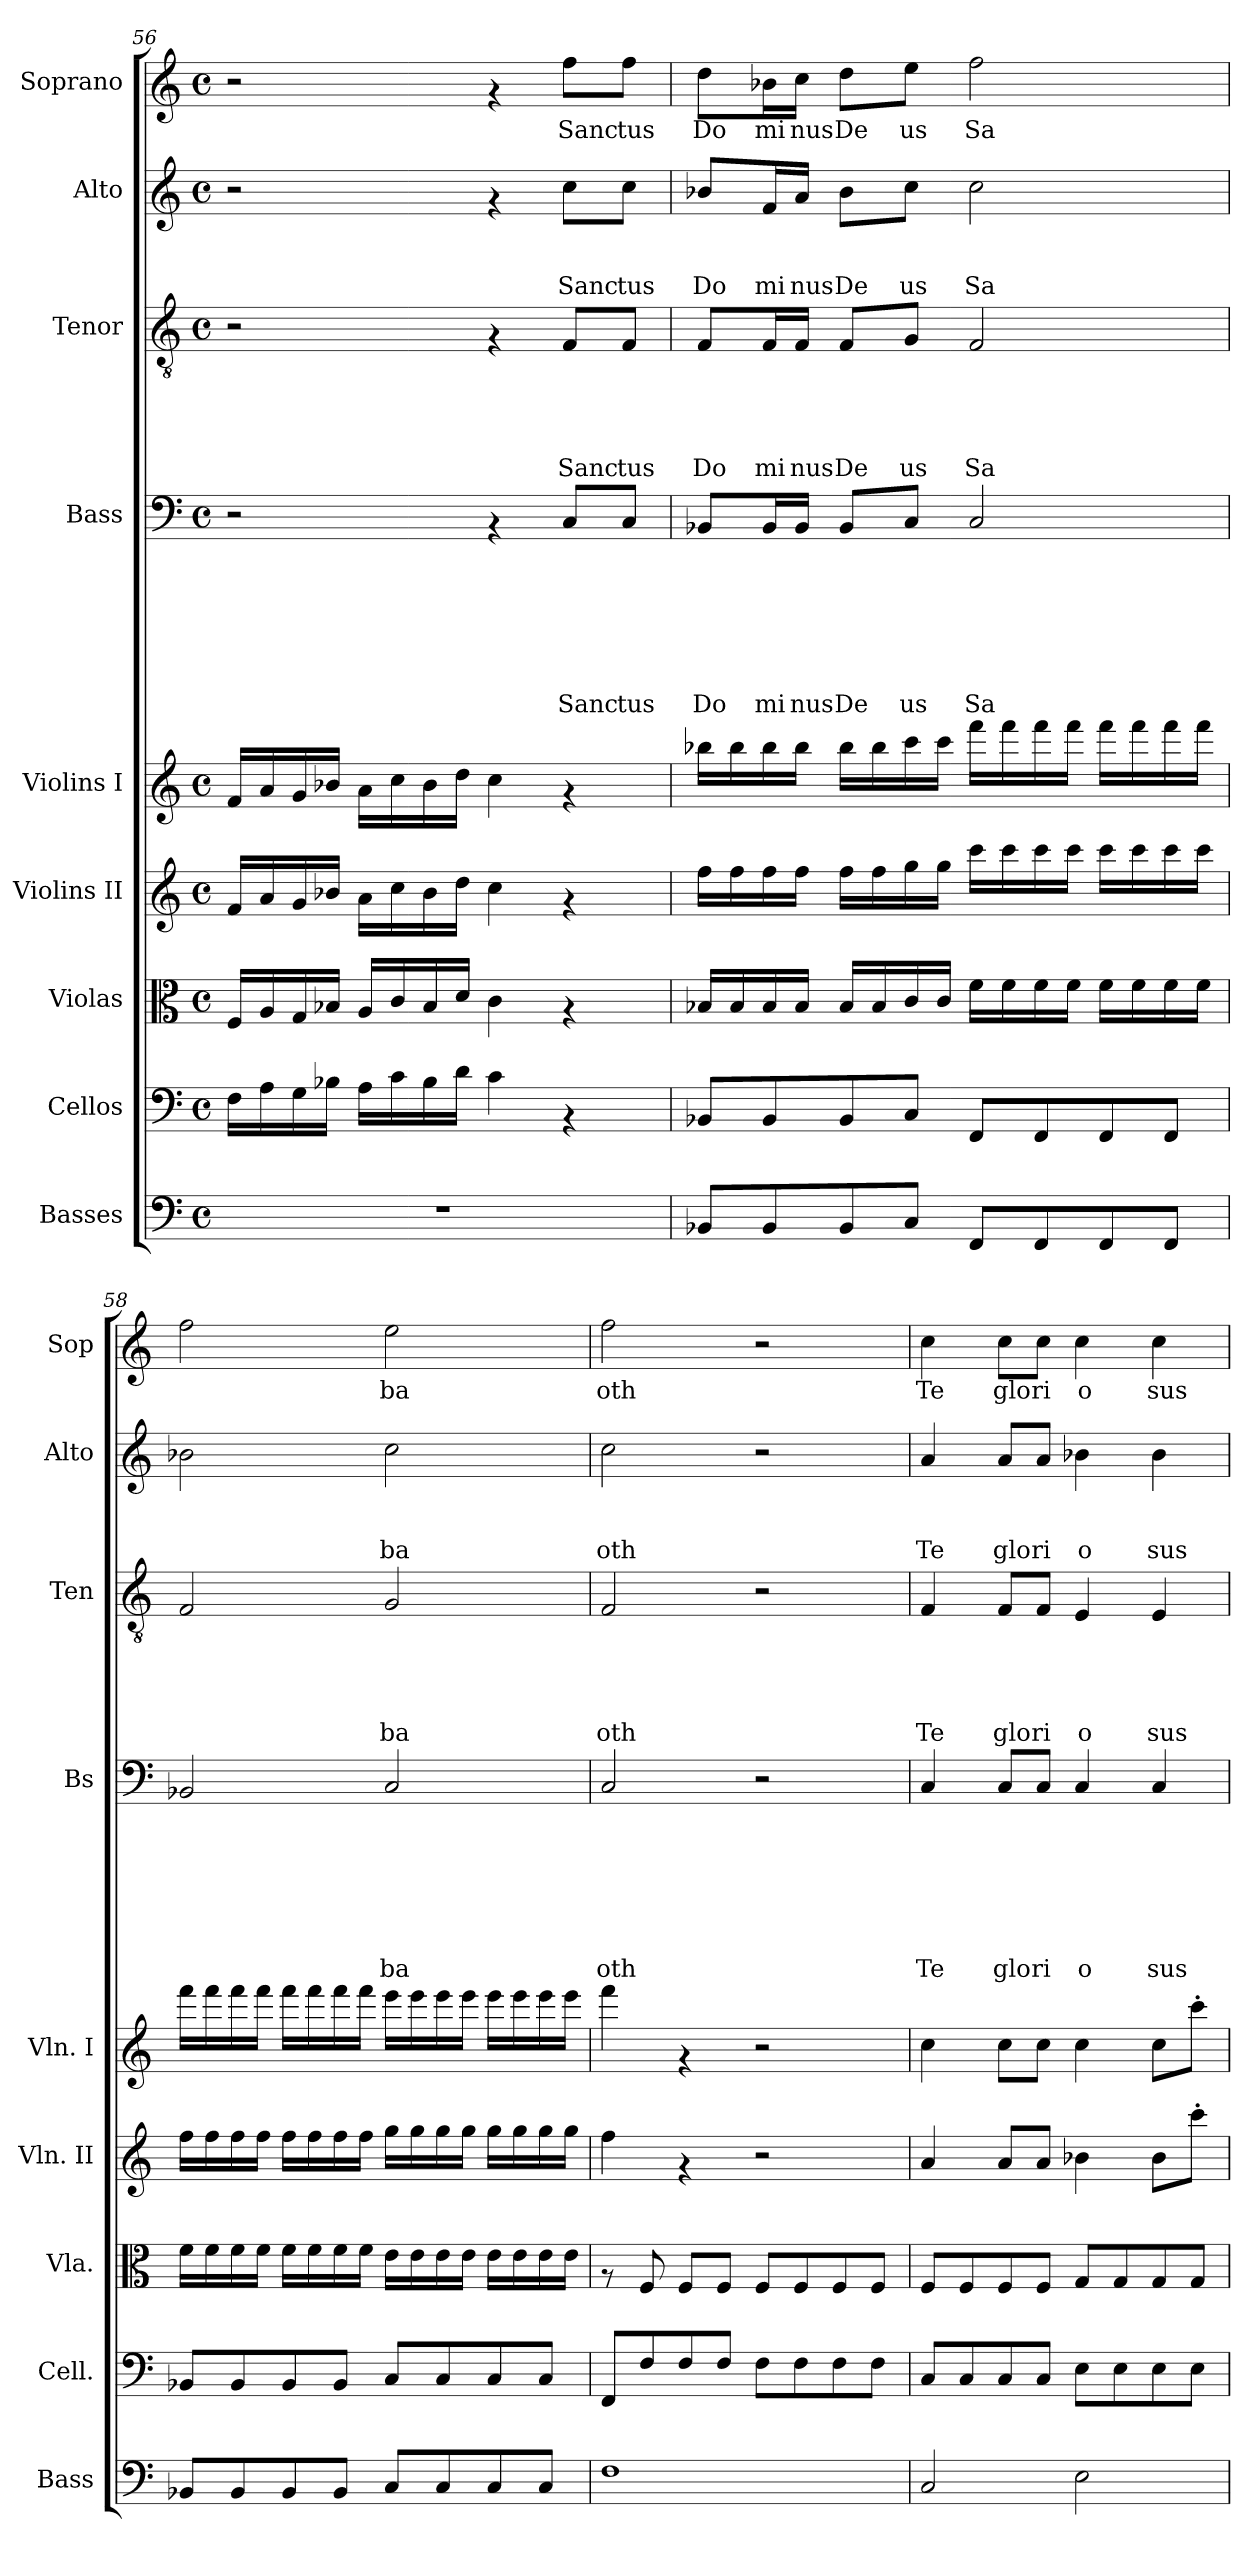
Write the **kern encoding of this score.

**kern	**kern	**kern	**kern	**kern	**kern	**text	**text	**text	**text	**text	**text	**text	**kern	**text	**text	**text	**text	**text	**kern	**text	**text	**text	**kern	**text
*part9	*part8	*part7	*part6	*part5	*part4	*part4	*part4	*part4	*part4	*part4	*part4	*part4	*part3	*part3	*part3	*part3	*part3	*part3	*part2	*part2	*part2	*part2	*part1	*part1
*staff9	*staff8	*staff7	*staff6	*staff5	*staff4	*staff4	*staff4	*staff4	*staff4	*staff4	*staff4	*staff4	*staff3	*staff3	*staff3	*staff3	*staff3	*staff3	*staff2	*staff2	*staff2	*staff2	*staff1	*staff1
*I"Basses	*I"Cellos	*I"Violas	*I"Violins II	*I"Violins I	*I"Bass	*	*	*	*	*	*	*	*I"Tenor	*	*	*	*	*	*I"Alto	*	*	*	*I"Soprano	*
*I'Bass	*I'Cell.	*I'Vla.	*I'Vln. II	*I'Vln. I	*I'Bs	*	*	*	*	*	*	*	*I'Ten	*	*	*	*	*	*I'Alto	*	*	*	*I'Sop	*
*clefF4	*clefF4	*clefC3	*clefG2	*clefG2	*clefF4	*	*	*	*	*	*	*	*clefGv2	*	*	*	*	*	*clefG2	*	*	*	*clefG2	*
*ITrd7c12	*	*	*	*	*	*	*	*	*	*	*	*	*	*	*	*	*	*	*	*	*	*	*	*
*k[]	*k[]	*k[]	*k[]	*k[]	*k[]	*	*	*	*	*	*	*	*k[]	*	*	*	*	*	*k[]	*	*	*	*k[]	*
*C:	*C:	*C:	*C:	*C:	*C:	*	*	*	*	*	*	*	*C:	*	*	*	*	*	*C:	*	*	*	*C:	*
*M4/4	*M4/4	*M4/4	*M4/4	*M4/4	*M4/4	*	*	*	*	*	*	*	*M4/4	*	*	*	*	*	*M4/4	*	*	*	*M4/4	*
*met(c)	*met(c)	*met(c)	*met(c)	*met(c)	*met(c)	*	*	*	*	*	*	*	*met(c)	*	*	*	*	*	*met(c)	*	*	*	*met(c)	*
=56	=56	=56	=56	=56	=56	=56	=56	=56	=56	=56	=56	=56	=56	=56	=56	=56	=56	=56	=56	=56	=56	=56	=56	=56
1r	16F\LL	16F/LL	16f/LL	16f/LL	2r	.	.	.	.	.	.	.	2r	.	.	.	.	.	2r	.	.	.	2r	.
.	16A\	16A/	16a/	16a/	.	.	.	.	.	.	.	.	.	.	.	.	.	.	.	.	.	.	.	.
.	16G\	16G/	16g/	16g/	.	.	.	.	.	.	.	.	.	.	.	.	.	.	.	.	.	.	.	.
.	16B-X\JJ	16B-X/JJ	16b-X/JJ	16b-X/JJ	.	.	.	.	.	.	.	.	.	.	.	.	.	.	.	.	.	.	.	.
.	16A\LL	16A/LL	16a\LL	16a\LL	.	.	.	.	.	.	.	.	.	.	.	.	.	.	.	.	.	.	.	.
.	16c\	16c/	16cc\	16cc\	.	.	.	.	.	.	.	.	.	.	.	.	.	.	.	.	.	.	.	.
.	16B-\	16B-/	16b-\	16b-\	.	.	.	.	.	.	.	.	.	.	.	.	.	.	.	.	.	.	.	.
.	16d\JJ	16d/JJ	16dd\JJ	16dd\JJ	.	.	.	.	.	.	.	.	.	.	.	.	.	.	.	.	.	.	.	.
.	4c\	4c\	4cc\	4cc\	4rAA	.	.	.	.	.	.	.	4rF	.	.	.	.	.	4rf	.	.	.	4rf	.
!	!	!	!	!	!	!	!	!	!	!	!	!LO:LY:b	!	!	!	!	!	!LO:LY:b	!	!	!	!LO:LY:b	!	!LO:LY:b
.	4rAA	4rG	4rf	4rf	8C/L	.	.	.	.	.	.	Sanc	8F/L	.	.	.	.	Sanc	8cc\L	.	.	Sanc	8ff\L	Sanc
!	!	!	!	!	!	!	!	!	!	!	!	!LO:LY:b	!	!	!	!	!	!LO:LY:b	!	!	!	!LO:LY:b	!	!LO:LY:b
.	.	.	.	.	8C/J	.	.	.	.	.	.	tus	8F/J	.	.	.	.	tus	8cc\J	.	.	tus	8ff\J	tus
=57	=57	=57	=57	=57	=57	=57	=57	=57	=57	=57	=57	=57	=57	=57	=57	=57	=57	=57	=57	=57	=57	=57	=57	=57
!	!	!	!	!	!	!	!	!	!	!	!	!LO:LY:b	!	!	!	!	!	!LO:LY:b	!	!	!	!LO:LY:b	!	!LO:LY:b
8BBB-X/L	8BB-X/L	16B-X/LL	16ff\LL	16bb-X\LL	8BB-X/L	.	.	.	.	.	.	Do	8F/L	.	.	.	.	Do	8b-X/L	.	.	Do	8dd\L	Do
.	.	16B-/	16ff\	16bb-\	.	.	.	.	.	.	.	.	.	.	.	.	.	.	.	.	.	.	.	.
!	!	!	!	!	!	!	!	!	!	!	!	!LO:LY:b	!	!	!	!	!	!LO:LY:b	!	!	!	!LO:LY:b	!	!LO:LY:b
8BBB-/	8BB-/	16B-/	16ff\	16bb-\	16BB-/L	.	.	.	.	.	.	mi	16F/L	.	.	.	.	mi	16f/L	.	.	mi	16b-X\L	mi
!	!	!	!	!	!	!	!	!	!	!	!	!LO:LY:b	!	!	!	!	!	!LO:LY:b	!	!	!	!LO:LY:b	!	!LO:LY:b
.	.	16B-/JJ	16ff\JJ	16bb-\JJ	16BB-/JJ	.	.	.	.	.	.	nus	16F/JJ	.	.	.	.	nus	16a/JJ	.	.	nus	16cc\JJ	nus
!	!	!	!	!	!	!	!	!	!	!	!	!LO:LY:b	!	!	!	!	!	!LO:LY:b	!	!	!	!LO:LY:b	!	!LO:LY:b
8BBB-/	8BB-/	16B-/LL	16ff\LL	16bb-\LL	8BB-/L	.	.	.	.	.	.	De	8F/L	.	.	.	.	De	8b-\L	.	.	De	8dd\L	De
.	.	16B-/	16ff\	16bb-\	.	.	.	.	.	.	.	.	.	.	.	.	.	.	.	.	.	.	.	.
!	!	!	!	!	!	!	!	!	!	!	!	!LO:LY:b	!	!	!	!	!	!LO:LY:b	!	!	!	!LO:LY:b	!	!LO:LY:b
8CC/J	8C/J	16c/	16gg\	16ccc\	8C/J	.	.	.	.	.	.	us	8G/J	.	.	.	.	us	8cc\J	.	.	us	8ee\J	us
.	.	16c/JJ	16gg\JJ	16ccc\JJ	.	.	.	.	.	.	.	.	.	.	.	.	.	.	.	.	.	.	.	.
!	!	!	!	!	!	!	!	!	!	!	!	!LO:LY:b	!	!	!	!	!	!LO:LY:b	!	!	!	!LO:LY:b	!	!LO:LY:b
8FFF/L	8FF/L	16f\LL	16ccc\LL	16fff\LL	2C/	.	.	.	.	.	.	Sa	2F/	.	.	.	.	Sa	2cc\	.	.	Sa	2ff\	Sa
.	.	16f\	16ccc\	16fff\	.	.	.	.	.	.	.	.	.	.	.	.	.	.	.	.	.	.	.	.
8FFF/	8FF/	16f\	16ccc\	16fff\	.	.	.	.	.	.	.	.	.	.	.	.	.	.	.	.	.	.	.	.
.	.	16f\JJ	16ccc\JJ	16fff\JJ	.	.	.	.	.	.	.	.	.	.	.	.	.	.	.	.	.	.	.	.
8FFF/	8FF/	16f\LL	16ccc\LL	16fff\LL	.	.	.	.	.	.	.	.	.	.	.	.	.	.	.	.	.	.	.	.
.	.	16f\	16ccc\	16fff\	.	.	.	.	.	.	.	.	.	.	.	.	.	.	.	.	.	.	.	.
8FFF/J	8FF/J	16f\	16ccc\	16fff\	.	.	.	.	.	.	.	.	.	.	.	.	.	.	.	.	.	.	.	.
.	.	16f\JJ	16ccc\JJ	16fff\JJ	.	.	.	.	.	.	.	.	.	.	.	.	.	.	.	.	.	.	.	.
!!LO:PB:g=z
=58	=58	=58	=58	=58	=58	=58	=58	=58	=58	=58	=58	=58	=58	=58	=58	=58	=58	=58	=58	=58	=58	=58	=58	=58
8BBB-X/L	8BB-X/L	16f\LL	16ff\LL	16fff\LL	2BB-X/	.	.	.	.	.	.	.	2F/	.	.	.	.	.	2b-X\	.	.	.	2ff\	.
.	.	16f\	16ff\	16fff\	.	.	.	.	.	.	.	.	.	.	.	.	.	.	.	.	.	.	.	.
8BBB-/	8BB-/	16f\	16ff\	16fff\	.	.	.	.	.	.	.	.	.	.	.	.	.	.	.	.	.	.	.	.
.	.	16f\JJ	16ff\JJ	16fff\JJ	.	.	.	.	.	.	.	.	.	.	.	.	.	.	.	.	.	.	.	.
8BBB-/	8BB-/	16f\LL	16ff\LL	16fff\LL	.	.	.	.	.	.	.	.	.	.	.	.	.	.	.	.	.	.	.	.
.	.	16f\	16ff\	16fff\	.	.	.	.	.	.	.	.	.	.	.	.	.	.	.	.	.	.	.	.
8BBB-/J	8BB-/J	16f\	16ff\	16fff\	.	.	.	.	.	.	.	.	.	.	.	.	.	.	.	.	.	.	.	.
.	.	16f\JJ	16ff\JJ	16fff\JJ	.	.	.	.	.	.	.	.	.	.	.	.	.	.	.	.	.	.	.	.
!	!	!	!	!	!	!	!	!	!	!	!	!LO:LY:b	!	!	!	!	!	!LO:LY:b	!	!	!	!LO:LY:b	!	!LO:LY:b
8CC/L	8C/L	16e\LL	16gg\LL	16eee\LL	2C/	.	.	.	.	.	.	ba	2G/	.	.	.	.	ba	2cc\	.	.	ba	2ee\	ba
.	.	16e\	16gg\	16eee\	.	.	.	.	.	.	.	.	.	.	.	.	.	.	.	.	.	.	.	.
8CC/	8C/	16e\	16gg\	16eee\	.	.	.	.	.	.	.	.	.	.	.	.	.	.	.	.	.	.	.	.
.	.	16e\JJ	16gg\JJ	16eee\JJ	.	.	.	.	.	.	.	.	.	.	.	.	.	.	.	.	.	.	.	.
8CC/	8C/	16e\LL	16gg\LL	16eee\LL	.	.	.	.	.	.	.	.	.	.	.	.	.	.	.	.	.	.	.	.
.	.	16e\	16gg\	16eee\	.	.	.	.	.	.	.	.	.	.	.	.	.	.	.	.	.	.	.	.
8CC/J	8C/J	16e\	16gg\	16eee\	.	.	.	.	.	.	.	.	.	.	.	.	.	.	.	.	.	.	.	.
.	.	16e\JJ	16gg\JJ	16eee\JJ	.	.	.	.	.	.	.	.	.	.	.	.	.	.	.	.	.	.	.	.
=59	=59	=59	=59	=59	=59	=59	=59	=59	=59	=59	=59	=59	=59	=59	=59	=59	=59	=59	=59	=59	=59	=59	=59	=59
!	!	!	!	!	!	!	!	!	!	!	!	!LO:LY:b	!	!	!	!	!	!LO:LY:b	!	!	!	!LO:LY:b	!	!LO:LY:b
1FF	8FF/L	8rG	4ff\	4fff\	2C/	.	.	.	.	.	.	oth	2F/	.	.	.	.	oth	2cc\	.	.	oth	2ff\	oth
.	8F/	8F/	.	.	.	.	.	.	.	.	.	.	.	.	.	.	.	.	.	.	.	.	.	.
.	8F/	8F/L	4rf	4rf	.	.	.	.	.	.	.	.	.	.	.	.	.	.	.	.	.	.	.	.
.	8F/J	8F/J	.	.	.	.	.	.	.	.	.	.	.	.	.	.	.	.	.	.	.	.	.	.
.	8F\L	8F/L	2r	2r	2r	.	.	.	.	.	.	.	2r	.	.	.	.	.	2r	.	.	.	2r	.
.	8F\	8F/	.	.	.	.	.	.	.	.	.	.	.	.	.	.	.	.	.	.	.	.	.	.
.	8F\	8F/	.	.	.	.	.	.	.	.	.	.	.	.	.	.	.	.	.	.	.	.	.	.
.	8F\J	8F/J	.	.	.	.	.	.	.	.	.	.	.	.	.	.	.	.	.	.	.	.	.	.
=60	=60	=60	=60	=60	=60	=60	=60	=60	=60	=60	=60	=60	=60	=60	=60	=60	=60	=60	=60	=60	=60	=60	=60	=60
!	!	!	!	!	!	!	!	!	!	!	!	!LO:LY:b	!	!	!	!	!	!LO:LY:b	!	!	!	!LO:LY:b	!	!LO:LY:b
2CC/	8C/L	8F/L	4a/	4cc\	4C/	.	.	.	.	.	.	Te	4F/	.	.	.	.	Te	4a/	.	.	Te	4cc\	Te
.	8C/	8F/	.	.	.	.	.	.	.	.	.	.	.	.	.	.	.	.	.	.	.	.	.	.
!	!	!	!	!	!	!	!	!	!	!	!	!LO:LY:b	!	!	!	!	!	!LO:LY:b	!	!	!	!LO:LY:b	!	!LO:LY:b
.	8C/	8F/	8a/L	8cc\L	8C/L	.	.	.	.	.	.	glo	8F/L	.	.	.	.	glo	8a/L	.	.	glo	8cc\L	glo
!	!	!	!	!	!	!	!	!	!	!	!	!LO:LY:b	!	!	!	!	!	!LO:LY:b	!	!	!	!LO:LY:b	!	!LO:LY:b
.	8C/J	8F/J	8a/J	8cc\J	8C/J	.	.	.	.	.	.	ri	8F/J	.	.	.	.	ri	8a/J	.	.	ri	8cc\J	ri
!	!	!	!	!	!	!	!	!	!	!	!	!LO:LY:b	!	!	!	!	!	!LO:LY:b	!	!	!	!LO:LY:b	!	!LO:LY:b
2EE\	8E\L	8G/L	4b-X\	4cc\	4C/	.	.	.	.	.	.	o	4E/	.	.	.	.	o	4b-X\	.	.	o	4cc\	o
.	8E\	8G/	.	.	.	.	.	.	.	.	.	.	.	.	.	.	.	.	.	.	.	.	.	.
!	!	!	!	!	!	!	!	!	!	!	!	!LO:LY:b	!	!	!	!	!	!LO:LY:b	!	!	!	!LO:LY:b	!	!LO:LY:b
.	8E\	8G/	8b-\L	8cc\L	4C/	.	.	.	.	.	.	sus	4E/	.	.	.	.	sus	4b-\	.	.	sus	4cc\	sus
.	8E\J	8G/J	8ccc'>\J	8ccc'>\J	.	.	.	.	.	.	.	.	.	.	.	.	.	.	.	.	.	.	.	.
=	=	=	=	=	=	=	=	=	=	=	=	=	=	=	=	=	=	=	=	=	=	=	=	=
*-	*-	*-	*-	*-	*-	*-	*-	*-	*-	*-	*-	*-	*-	*-	*-	*-	*-	*-	*-	*-	*-	*-	*-	*-
